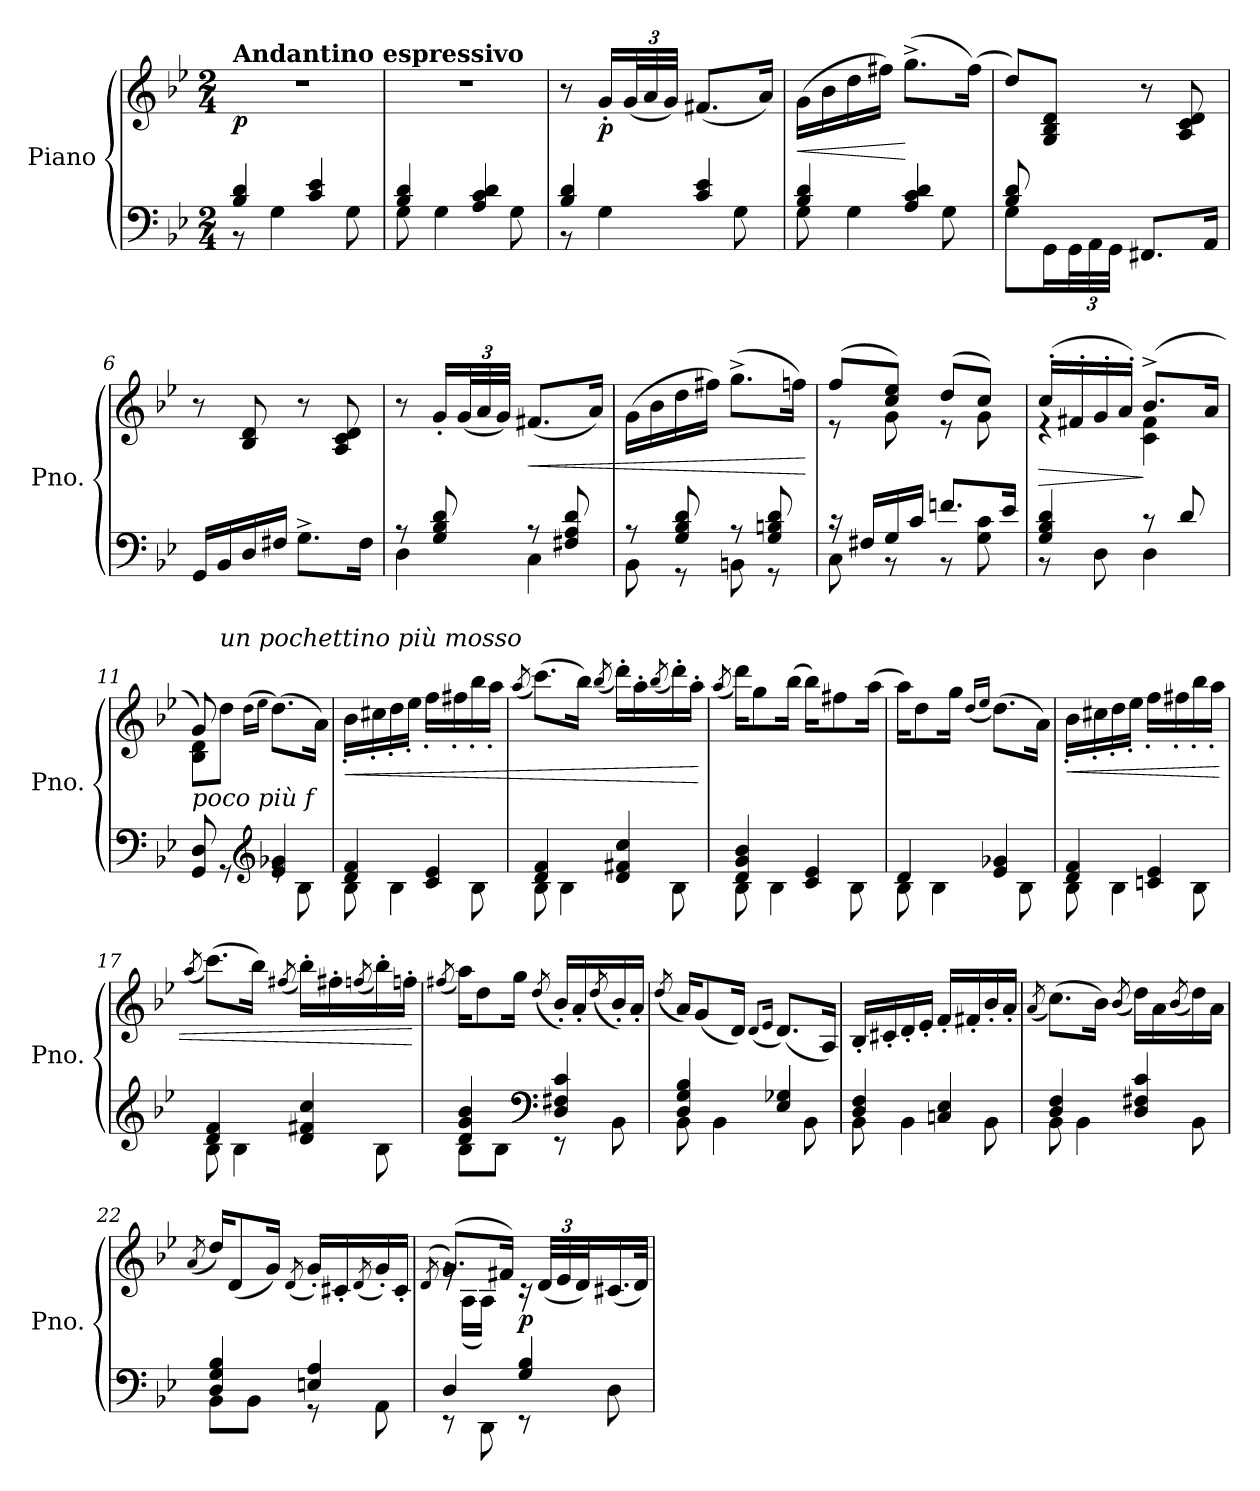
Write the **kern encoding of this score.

**kern	**kern	**dynam
*part1	*part1	*part1
*staff2	*staff1	*staff1/2
*I"Piano	*	*
*I'Pno.	*	*
*clefF4	*clefG2	*
*k[b-e-]	*k[b-e-]	*
*M2/4	*M2/4	*
=1	=1	=1
*^	*	*
!	!	!LO:TX:B:t=Andantino espressivo	!
!	!	!	!LO:DY:b
4B-/ 4d/	8r	2r	p
.	4G\	.	.
4c/ 4e-/	.	.	.
.	8G\	.	.
=2	=2	=2	=2
4B-/ 4d/	8G\	2r	.
.	4G\	.	.
4A/ 4c/ 4d/	.	.	.
.	8G\	.	.
=3	=3	=3	=3
4B-/ 4d/	8r	8r	.
!	!	!	!LO:DY:b
.	4G\	16g'/LL	p
*	*	*Xbrackettup	*
.	.	(<48g/L	.
.	.	48a/	.
.	.	48g/JJJ)	.
4c/ 4e-/	.	(<8.f#X/L	.
.	8G\	.	.
.	.	16a/Jk)	.
=4	=4	=4	=4
!	!	!	!LO:HP:b
4B-/ 4d/	8G\	(>16g\LL	<
.	.	16b-\	.
.	4G\	16dd\	.
.	.	16ff#X\JJ)	.
4A/ 4c/ 4d/	.	(>8.gg^\L	[
.	8G\	.	.
.	.	(>16ff#\Jk)	.
=5	=5	=5	=5
8B-/ 8d/	8G\L	8dd/L)	.
8ryy	16GG\L	8G/ 8B-/ 8d/J	.
*	*Xbrackettup	*	*
.	48GG\L	.	.
.	48AA\	.	.
.	48GG\JJJ	.	.
8.FF#X/L	4ryy	8r	.
.	.	8A/ 8c/ 8d/	.
16AA/Jk	.	.	.
*v	*v	*	*
=6	=6	=6
16GG/LL	8r	.
16BB-/	.	.
16D/	8B-/ 8d/	.
16F#X/JJ	.	.
8.G^\L	8r	.
.	8A/ 8c/ 8d/	.
16F#\Jk	.	.
!!LO:LB:g=z
=7	=7	=7
*^	*	*
8r	4D\	8r	.
8G/ 8B-/ 8d/	.	16g'/LL	.
.	.	(<48g/L	.
.	.	48a/	.
.	.	48g/JJJ)	.
!	!	!	!LO:HP:b
8r	4C\	(<8.f#X/L	<
8F#X/ 8A/ 8d/	.	.	.
.	.	16a/Jk)	.
=8	=8	=8	=8
8r	8BB-\	(>16g\LL	.
.	.	16b-\	.
8G/ 8B-/ 8d/	8r	16dd\	.
.	.	16ff#X\JJ)	.
8r	8BBn\	(>8.gg^\L	.
8G/ 8Bn/ 8d/	8r	.	.
.	.	16ffn\Jk)	.
*v	*v	*	*
.	.	[
=9	=9	=9
*^	*^	*
16r	8C\	(>8ff/L	8r	.
16F#X/LL	.	.	.	.
16G/	8r	8cc/ 8ee-/J)	8g\	.
16c/JJ	.	.	.	.
8.fn/L	8r	(>8dd/L	8r	.
.	8G\ 8c\	8cc/J)	8g\	.
16e-/Jk	.	.	.	.
=10	=10	=10	=10	=10
!	!	!	!	!LO:HP:b
4G/ 4B-/ 4d/	8r	(<16cc'/LL	4re	>
.	.	16f#X'/	.	.
.	8D\	16g'/	.	.
.	.	16a'/JJ)	.	.
8r	4D\	(>8.b-^/L	4c\ 4f#\	]
8d/	.	.	.	.
.	.	16a/Jk	.	.
=11	=11	=11	=11	=11
!LO:TX:a:i:t=poco più f	!	!	!	!
8GG/ 8D/	4ryy	8g/)	8B-\ 8d\L	.
!	!	!LO:TX:a:i:t=un pochettino più mosso	!	!
8rGG	.	8ryy	8dd\J	.
*clefG2	*	*	*	*
.	.	.	(<16qdd\LL	.
.	.	.	16qee-\JJ	.
4e-/ 4g-X/	8re	4ryy	(>8.dd\L)	.
.	8B-\	.	.	.
.	.	.	16a\Jk)	.
!!LO:LB:g=z	!!
=12	=12	=12	=12	=12
!	!	!	!	!LO:HP:b
4d/ 4f/	8B-\	2ryy	16b-'\LL	<
.	.	.	16cc#X'\	.
.	4B-\	.	16dd'\	.
.	.	.	16ee-'\JJ	.
4c/ 4e-/	.	.	16ff'\LL	.
.	.	.	16ff#X'\	.
.	8B-\	.	16bb-'\	.
.	.	.	16aa'\JJ	.
*	*	*v	*v	*
=13	=13	=13	=13
.	.	(<8qaa/	.
4d/ 4f/	8B-\	(>8.ccc\L)	.
.	4B-\	.	.
.	.	16bb-\Jk)	.
.	.	(<8qbb-/	.
4d/ 4f#X/ 4cc/	.	16ddd'\LL)	.
.	.	16aa'\	.
.	.	(<8qbb-/	.
.	8B-\	16ddd'\)	.
.	.	16aa'\JJ	.
*v	*v	*	*
.	.	[
=14	=14	=14
.	(<8qaa/	.
*^	*	*
4d/ 4g/ 4b-/	8B-\	16ddd\KL)	.
.	.	8gg\	.
.	4B-\	.	.
.	.	(>16bb-\Jk	.
4c/ 4e-/	.	16bb-\KL)	.
.	.	8ff#X\	.
.	8B-\	.	.
.	.	(>16aa\Jk	.
=15	=15	=15	=15
4d/	8B-\	16aa\KL)	.
.	.	8dd\	.
.	4B-\	.	.
.	.	16gg\Jk	.
.	.	(<16qdd/LL	.
.	.	16qee-/JJ	.
4e-/ 4g-X/	.	(>8.dd\L)	.
.	8B-\	.	.
.	.	16a\Jk)	.
=16	=16	=16	=16
!	!	!	!LO:HP:b
*	*	*^	*
4d/ 4f/	8B-\	2ryy	16b-'\LL	<
.	.	.	16cc#X'\	.
.	4B-\	.	16dd'\	.
.	.	.	16ee-'\JJ	.
4cn/ 4e-/	.	.	16ff'\LL	.
.	.	.	16ff#X'\	.
.	8B-\	.	16bb-'\	.
.	.	.	16aa'\JJ	.
*	*	*v	*v	*
!!LO:LB:g=z
=17	=17	=17	=17
.	.	(<8qaa/	.
4d/ 4f/	8B-\	(>8.ccc\L)	.
.	4B-\	.	.
.	.	16bb-\Jk)	.
.	.	(<8qff#X/	.
4d/ 4f#X/ 4cc/	.	16bb-'\LL)	.
.	.	16ff#'\	.
.	.	(<8qffn/	.
.	8B-\	16bb-'\)	.
.	.	16ff'\JJ	.
*v	*v	*	*
.	.	[
=18	=18	=18
.	(<8qff#X/	.
*^	*	*
4d/ 4g/ 4b-/	8B-\L	16aa\KL)	.
.	.	8dd\	.
.	8B-\J	.	.
.	.	16gg\Jk	.
*clefF4	*	*	*
.	.	(<8qdd/	.
4D/ 4F#X/ 4c/	8r	16b-'/LL)	.
.	.	16a'/	.
.	.	(<8qdd/	.
.	8BB-\	16b-'/)	.
.	.	16a'/JJ	.
=19	=19	=19	=19
.	.	(<8qdd/	.
4D/ 4G/ 4B-/	8BB-\	16a/KL)	.
.	.	(<8g/	.
.	4BB-\	.	.
.	.	16d/Jk)	.
.	.	(<8qd/L	.
.	.	16qe-/Jk	.
4E-/ 4G-X/	.	(<8.d/L)	.
.	8BB-\	.	.
.	.	16A/Jk)	.
=20	=20	=20	=20
4D/ 4F/	8BB-\	16B-'/LL	.
.	.	16c#X'/	.
.	4BB-\	16d'/	.
.	.	16e-'/JJ	.
4Cn/ 4E-/	.	16f'/LL	.
.	.	16f#X'/	.
.	8BB-\	16b-'/	.
.	.	16a'/JJ	.
=21	=21	=21	=21
.	.	(<8qa/	.
4D/ 4F/	8BB-\	(>8.cc\L)	.
.	4BB-\	.	.
.	.	16b-\Jk)	.
.	.	(<8qb-/	.
4D/ 4F#X/ 4c/	.	16dd\LL)	.
.	.	16a\	.
.	.	(<8qb-/	.
.	8BB-\	16dd\)	.
.	.	16a\JJ	.
!!LO:LB:g=z
=22	=22	=22	=22
.	.	(<8qa/	.
4D/ 4G/ 4B-/	8BB-\L	16dd/KL)	.
.	.	(<8d/	.
.	8BB-\J	.	.
.	.	16g/Jk)	.
.	.	(<8qd/	.
4En/ 4A/	8r	16g'/LL)	.
.	.	16c#X'/	.
.	.	(<8qd/	.
.	8AA\	16g'/)	.
.	.	16c#'/JJ	.
=23	=23	=23	=23
.	.	(>8qd/	.
*	*	*^	*
4D/	8r	(>8.g/L)	16rg	.
.	.	.	(>16A\LL	.
.	8DD\	.	16A\JJ)	.
.	.	16f#X/Jk)	16ryy	.
!	!	!	!	!LO:DY:b
4G/ 4B-/	8r	16rc	4ryy	p
.	.	(<48d/LLL	.	.
.	.	48e-/	.	.
.	.	48d/J)	.	.
.	8D\	(<16.c#X/	.	.
.	.	32d/JJk)	.	.
*v	*v	*	*	*
*	*v	*v	*
=	=	=
*-	*-	*-
